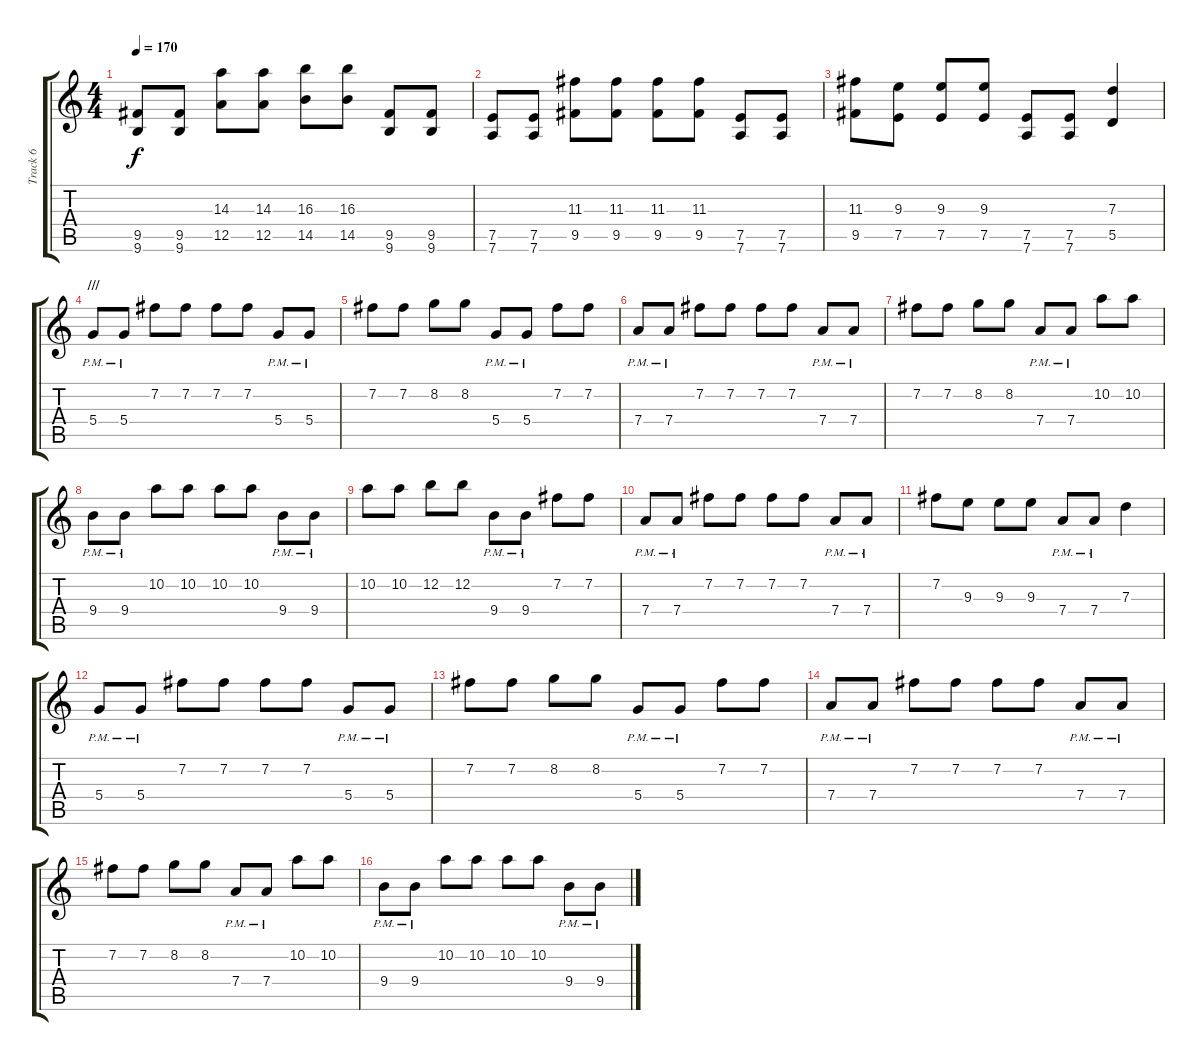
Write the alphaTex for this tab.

\track ("Track 6" "Track 6") {instrument distortionguitar}
\staff {score tabs}
\tuning (E4 B3 G3 D3 A2 D2) {hide}
\ts (4 4)
\tempo 170
\clef g2
\ks c
(9.5 9.6).8{dy f} (9.5 9.6).8 (14.3 12.5).8 (14.3 12.5).8 (16.3 14.5).8 (16.3 14.5).8 (9.5 9.6).8 (9.5 9.6).8 |
(7.5 7.6).8 (7.5 7.6).8 (11.3 9.5).8 (11.3 9.5).8 (11.3 9.5).8 (11.3 9.5).8 (7.5 7.6).8 (7.5 7.6).8 |
(11.3 9.5).8 (9.3 7.5).8 (9.3 7.5).8 (9.3 7.5).8 (7.5 7.6).8 (7.5 7.6).8 (7.3 5.5).4 |
\section ("" "///")
5.4{pm}.8 5.4{pm}.8 7.2.8 7.2.8 7.2.8 7.2.8 5.4{pm}.8 5.4{pm}.8 |
7.2.8 7.2.8 8.2.8 8.2.8 5.4{pm}.8 5.4{pm}.8 7.2.8 7.2.8 |
7.4{pm}.8 7.4{pm}.8 7.2.8 7.2.8 7.2.8 7.2.8 7.4{pm}.8 7.4{pm}.8 |
7.2.8 7.2.8 8.2.8 8.2.8 7.4{pm}.8 7.4{pm}.8 10.2.8 10.2.8 |
9.4{pm}.8 9.4{pm}.8 10.2.8 10.2.8 10.2.8 10.2.8 9.4{pm}.8 9.4{pm}.8 |
10.2.8 10.2.8 12.2.8 12.2.8 9.4{pm}.8 9.4{pm}.8 7.2.8 7.2.8 |
7.4{pm}.8 7.4{pm}.8 7.2.8 7.2.8 7.2.8 7.2.8 7.4{pm}.8 7.4{pm}.8 |
7.2.8 9.3.8 9.3.8 9.3.8 7.4{pm}.8 7.4{pm}.8 7.3.4 |
5.4{pm}.8 5.4{pm}.8 7.2.8 7.2.8 7.2.8 7.2.8 5.4{pm}.8 5.4{pm}.8 |
7.2.8 7.2.8 8.2.8 8.2.8 5.4{pm}.8 5.4{pm}.8 7.2.8 7.2.8 |
7.4{pm}.8 7.4{pm}.8 7.2.8 7.2.8 7.2.8 7.2.8 7.4{pm}.8 7.4{pm}.8 |
7.2.8 7.2.8 8.2.8 8.2.8 7.4{pm}.8 7.4{pm}.8 10.2.8 10.2.8 |
9.4{pm}.8 9.4{pm}.8 10.2.8 10.2.8 10.2.8 10.2.8 9.4{pm}.8 9.4{pm}.8
